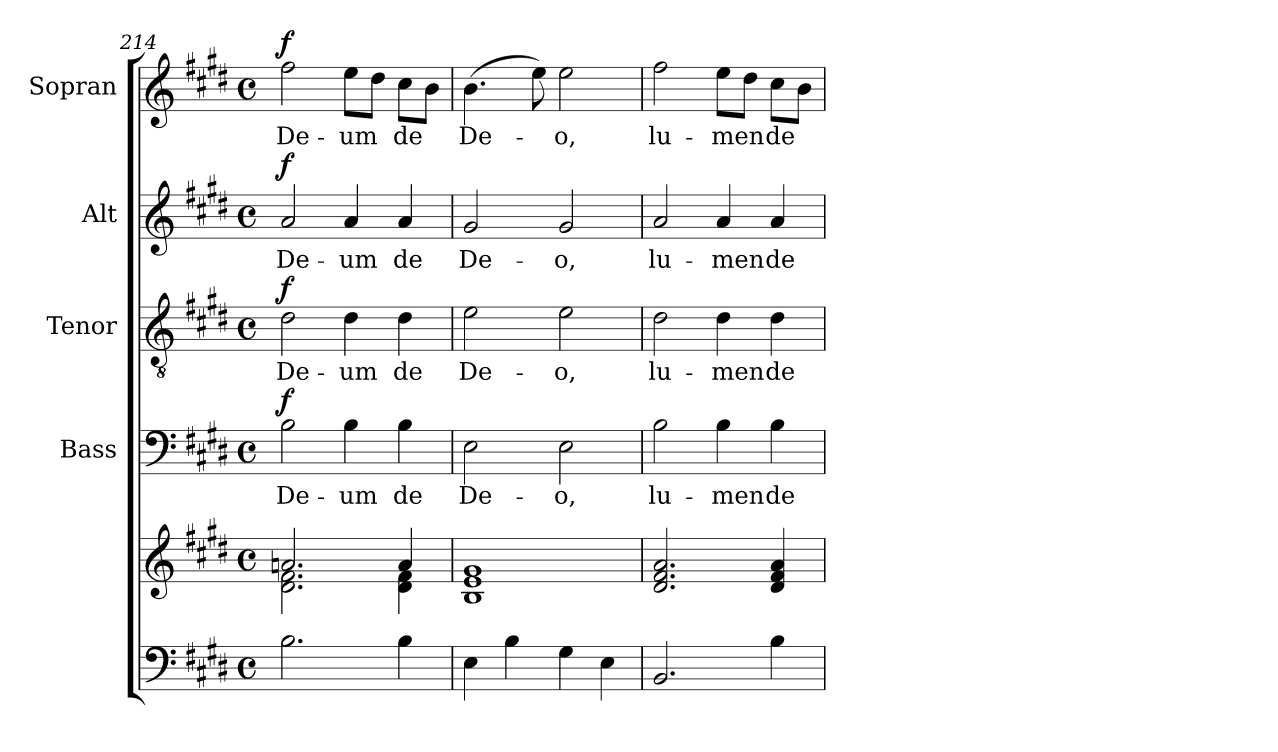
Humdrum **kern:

**kern	**kern	**kern	**text	**dynam	**kern	**text	**dynam	**kern	**text	**dynam	**kern	**text	**dynam
*part5	*part5	*part4	*part4	*part4	*part3	*part3	*part3	*part2	*part2	*part2	*part1	*part1	*part1
*staff6	*staff5	*staff4	*staff4	*staff4	*staff3	*staff3	*staff3	*staff2	*staff2	*staff2	*staff1	*staff1	*staff1
*	*	*I"Bass	*	*	*I"Tenor	*	*	*I"Alt	*	*	*I"Sopran	*	*
*	*	*I'B.	*	*	*I'T.	*	*	*I'A.	*	*	*I'S.	*	*
*clefF4	*clefG2	*clefF4	*	*	*clefGv2	*	*	*clefG2	*	*	*clefG2	*	*
*k[f#c#g#d#]	*k[f#c#g#d#]	*k[f#c#g#d#]	*	*	*k[f#c#g#d#]	*	*	*k[f#c#g#d#]	*	*	*k[f#c#g#d#]	*	*
*E:	*E:	*E:	*	*	*E:	*	*	*E:	*	*	*E:	*	*
*M4/4	*M4/4	*M4/4	*	*	*M4/4	*	*	*M4/4	*	*	*M4/4	*	*
*met(c)	*met(c)	*met(c)	*	*	*met(c)	*	*	*met(c)	*	*	*met(c)	*	*
=214	=214	=214	=214	=214	=214	=214	=214	=214	=214	=214	=214	=214	=214
*	*^	*	*	*	*	*	*	*	*	*	*	*	*
!	!	!	!	!LO:LY:b	!LO:DY:a	!	!LO:LY:b	!LO:DY:a	!	!LO:LY:b	!LO:DY:a	!	!LO:LY:b	!LO:DY:a
2.B\	2.an/	2.d#\ 2.f#\	2B\	De-	f	2d#\	De-	f	2a/	De-	f	2ff#\	De-	f
!	!	!	!	!LO:LY:b	!	!	!LO:LY:b	!	!	!LO:LY:b	!	!	!LO:LY:b	!
.	.	.	4B\	-um	.	4d#\	-um	.	4a/	-um	.	8ee\L	-um	.
.	.	.	.	.	.	.	.	.	.	.	.	8dd#\J	.	.
!	!	!	!	!LO:LY:b	!	!	!LO:LY:b	!	!	!LO:LY:b	!	!	!LO:LY:b	!
4B\	4a/	4d#\ 4f#\	4B\	de	.	4d#\	de	.	4a/	de	.	8cc#\L	de	.
.	.	.	.	.	.	.	.	.	.	.	.	8b\J	.	.
*	*v	*v	*	*	*	*	*	*	*	*	*	*	*	*
=215	=215	=215	=215	=215	=215	=215	=215	=215	=215	=215	=215	=215	=215
!	!	!	!LO:LY:b	!	!	!LO:LY:b	!	!	!LO:LY:b	!	!	!LO:LY:b	!
4E\	1B 1e 1g#	2E\	De-	.	2e\	De-	.	2g#/	De-	.	(>4.b\	De-	.
4B\	.	.	.	.	.	.	.	.	.	.	.	.	.
.	.	.	.	.	.	.	.	.	.	.	8ee\)	.	.
!	!	!	!LO:LY:b	!	!	!LO:LY:b	!	!	!LO:LY:b	!	!	!LO:LY:b	!
4G#\	.	2E\	-o,	.	2e\	-o,	.	2g#/	-o,	.	2ee\	-o,	.
4E\	.	.	.	.	.	.	.	.	.	.	.	.	.
!!LO:LB:g=z
=216	=216	=216	=216	=216	=216	=216	=216	=216	=216	=216	=216	=216	=216
!	!	!	!LO:LY:b	!	!	!LO:LY:b	!	!	!LO:LY:b	!	!	!LO:LY:b	!
2.BB/	2.d#/ 2.f#/ 2.a/	2B\	lu-	.	2d#\	lu-	.	2a/	lu-	.	2ff#\	lu-	.
!	!	!	!LO:LY:b	!	!	!LO:LY:b	!	!	!LO:LY:b	!	!	!LO:LY:b	!
.	.	4B\	-men	.	4d#\	-men	.	4a/	-men	.	8ee\L	-men	.
.	.	.	.	.	.	.	.	.	.	.	8dd#\J	.	.
!	!	!	!LO:LY:b	!	!	!LO:LY:b	!	!	!LO:LY:b	!	!	!LO:LY:b	!
4B\	4d#/ 4f#/ 4a/	4B\	de	.	4d#\	de	.	4a/	de	.	8cc#\L	de	.
.	.	.	.	.	.	.	.	.	.	.	8b\J	.	.
=	=	=	=	=	=	=	=	=	=	=	=	=	=
*-	*-	*-	*-	*-	*-	*-	*-	*-	*-	*-	*-	*-	*-
